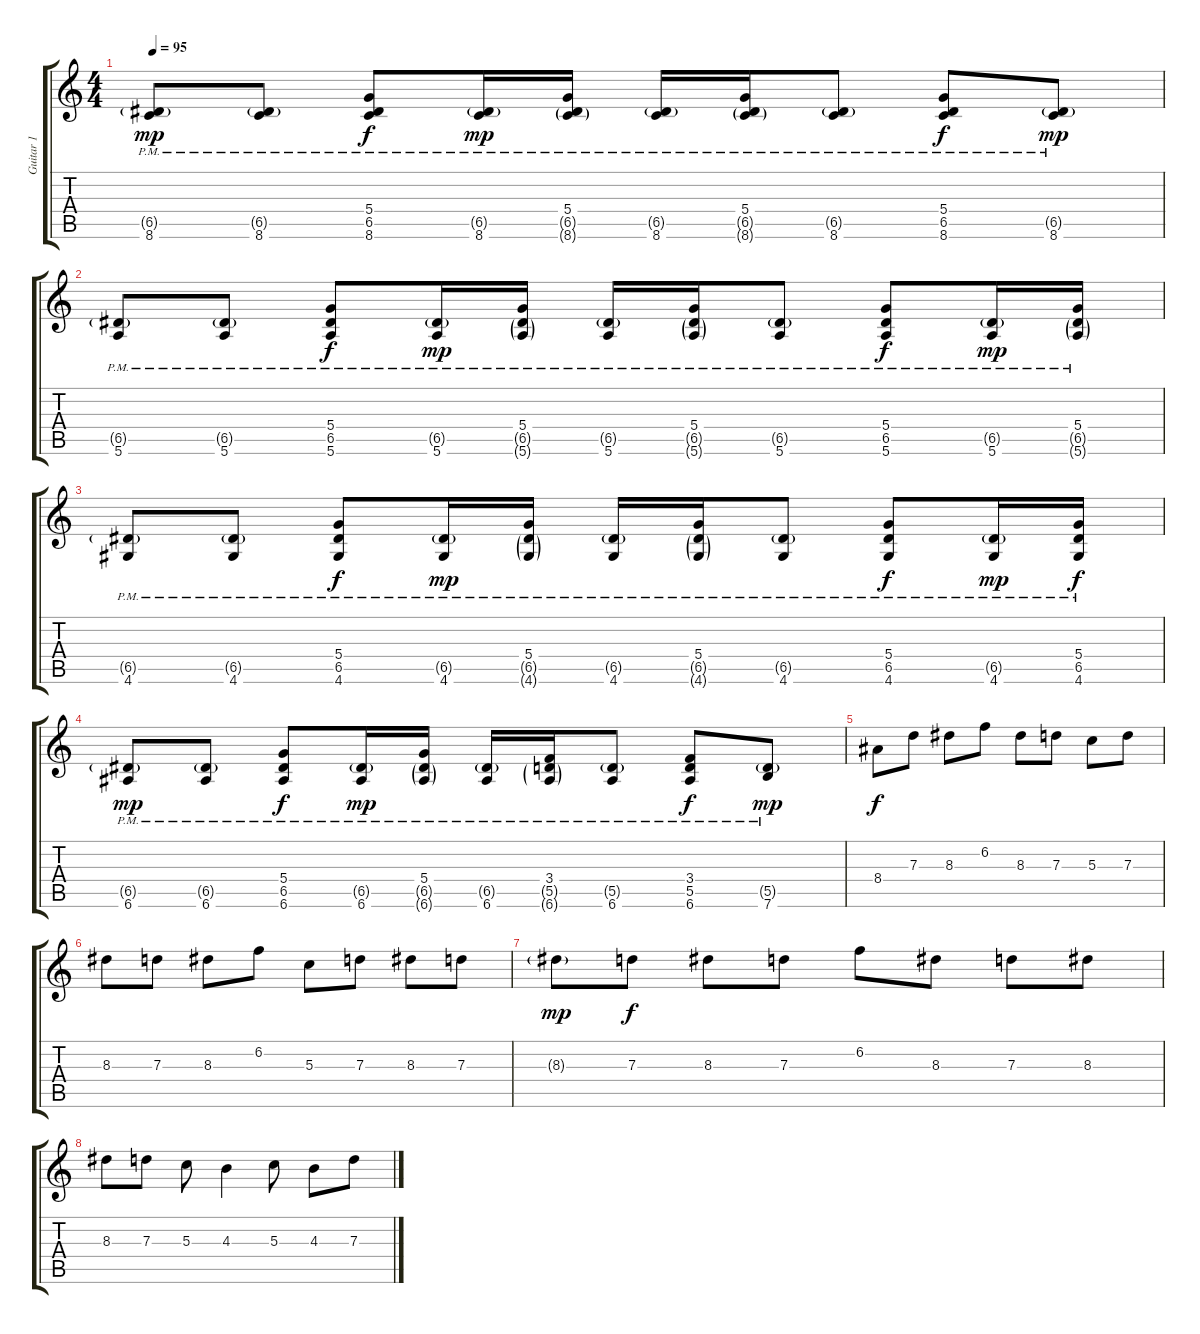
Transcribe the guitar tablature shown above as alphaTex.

\track ("Guitar 1" "Guitar 1") {instrument overdrivenguitar}
\staff {score tabs}
\tuning (E4 B3 G3 D3 A2 E2) {hide}
\ts (4 4)
\tempo 95
\clef g2
\ks c
(6.5{g pm} 8.6{pm}).8{dy mp} (6.5{g pm} 8.6{pm}).8 (5.4{pm} 6.5{pm} 8.6{pm}).8{dy f} (6.5{g pm} 8.6{pm}).16{dy mp} (5.4{pm} 6.5{g pm} 8.6{g pm}).16 (6.5{g pm} 8.6{pm}).16 (5.4{pm} 6.5{g pm} 8.6{g pm}).16 (6.5{g pm} 8.6{pm}).8 (5.4{pm} 6.5{pm} 8.6{pm}).8{dy f} (6.5{g pm} 8.6{pm}).8{dy mp} |
(6.5{g pm} 5.6{pm}).8 (6.5{g pm} 5.6{pm}).8 (5.4{pm} 6.5{pm} 5.6{pm}).8{dy f} (6.5{g pm} 5.6{pm}).16{dy mp} (5.4{pm} 6.5{g pm} 5.6{g pm}).16 (6.5{g pm} 5.6{pm}).16 (5.4{pm} 6.5{g pm} 5.6{g pm}).16 (6.5{g pm} 5.6{pm}).8 (5.4{pm} 6.5{pm} 5.6{pm}).8{dy f} (6.5{g pm} 5.6{pm}).16{dy mp} (5.4{pm} 6.5{g pm} 5.6{g pm}).16 |
(6.5{g pm} 4.6{pm}).8 (6.5{g pm} 4.6{pm}).8 (5.4{pm} 6.5{pm} 4.6{pm}).8{dy f} (6.5{g pm} 4.6{pm}).16{dy mp} (5.4{pm} 6.5{g pm} 4.6{g pm}).16 (6.5{g pm} 4.6{pm}).16 (5.4{pm} 6.5{g pm} 4.6{g pm}).16 (6.5{g pm} 4.6{pm}).8 (5.4{pm} 6.5{pm} 4.6{pm}).8{dy f} (6.5{g pm} 4.6{pm}).16{dy mp} (5.4{pm} 6.5{pm} 4.6{pm}).16{dy f} |
(6.5{g pm} 6.6{pm}).8{dy mp} (6.5{g pm} 6.6{pm}).8 (5.4{pm} 6.5{pm} 6.6{pm}).8{dy f} (6.5{g pm} 6.6{pm}).16{dy mp} (5.4{pm} 6.5{g pm} 6.6{g pm}).16 (6.5{g pm} 6.6{pm}).16 (3.4{pm} 5.5{g pm} 6.6{g pm}).16 (5.5{g pm} 6.6{pm}).8 (3.4{pm} 5.5{pm} 6.6{pm}).8{dy f} (5.5{g pm} 7.6{pm}).8{dy mp} |
8.4.8{dy f} 7.3.8 8.3.8 6.2.8 8.3.8 7.3.8 5.3.8 7.3.8 |
8.3.8 7.3.8 8.3.8 6.2.8 5.3.8 7.3.8 8.3.8 7.3.8 |
8.3{g}.8{dy mp} 7.3.8{dy f} 8.3.8 7.3.8 6.2.8 8.3.8 7.3.8 8.3.8 |
8.3.8 7.3.8 5.3.8 4.3.4 5.3.8 4.3.8 7.3.8
